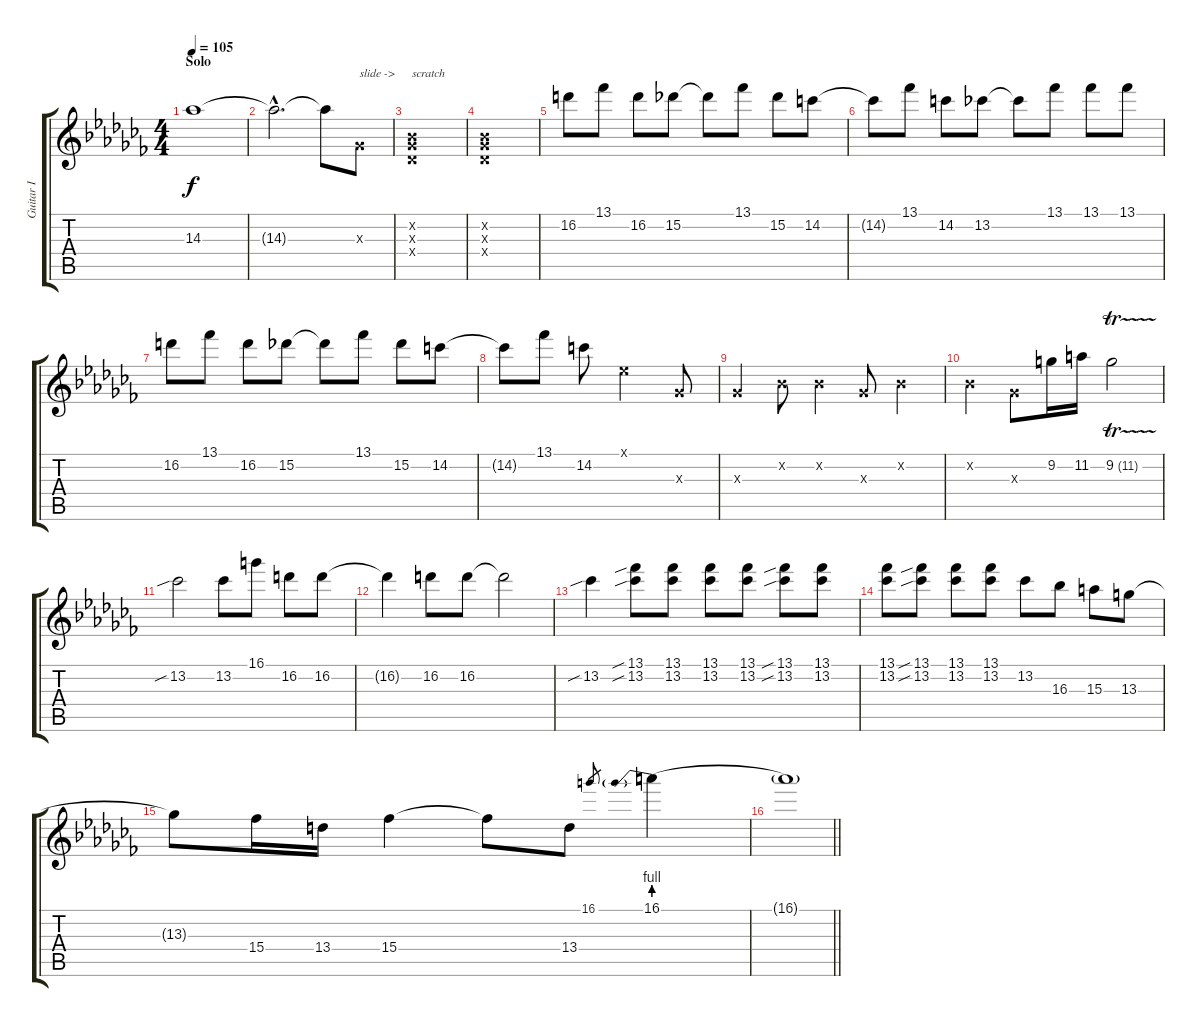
\track ("Guitar I" "Guitar I") {instrument distortionguitar}
\staff {score tabs}
\tuning (Eb4 Bb3 Gb3 Db3 Ab2 Db2) {hide}
\ts (4 4)
\section ("" "Solo")
\tempo 105
\clef g2
\ks abminor
14.3.1{dy f volume 16 balance 8} |
14.3{hac t}.2{d} 14.3{t}.8 0.3{x}.8{txt "slide ->"} |
(0.2{x} 0.3{x} 0.4{x}).1{txt "scratch"} |
(0.2{x} 0.3{x} 0.4{x}).1 |
16.2.8 13.1.8 16.2.8 15.2.8 15.2{t}.8 13.1.8 15.2.8 14.2.8 |
14.2{t}.8 13.1.8 14.2.8 13.2.8 13.2{t}.8 13.1.8 13.1.8 13.1.8 |
16.2.8 13.1.8 16.2.8 15.2.8 15.2{t}.8 13.1.8 15.2.8 14.2.8 |
14.2{t}.8 13.1.8 14.2.8 0.1{x}.2 0.3{x}.8 |
0.3{x}.4 0.2{x}.8 0.2{x}.4 0.3{x}.8 0.2{x}.4 |
0.2{x}.4 0.3{x}.8 9.2.16 11.2.16 9.2{tr (11 16)}.2 |
13.2{sib}.2 13.2.8 16.1.8 16.2.8 16.2.8 |
16.2{t}.4 16.2.8 16.2.8 16.2{t}.2 |
13.2{sib}.4 (13.1{sib} 13.2{sib}).8 (13.1 13.2).8 (13.1 13.2).8 (13.1 13.2).8 (13.1{sib} 13.2{sib}).8 (13.1 13.2).8 |
(13.1 13.2).8 (13.1{sib} 13.2{sib}).8 (13.1 13.2).8 (13.1 13.2).8 13.2.8 16.3.8 15.3.8 13.3.8 |
13.3{t}.8 15.4.16 13.4.16 15.4.4 15.4{t}.8 13.4.8 16.1.8{gr} 16.1{be (prebend 0 4 60 4)}.4 |
\barLineRight lightlight
16.1{t}.1
